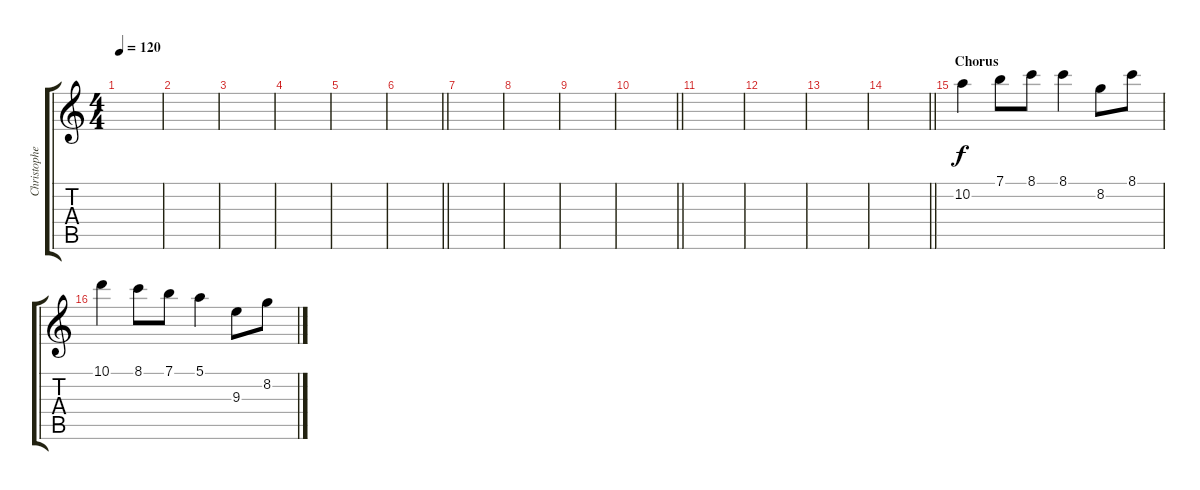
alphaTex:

\track ("Christopher" "Christophe") {instrument distortionguitar}
\staff {score tabs}
\tuning (E4 B3 G3 D3 A2 E2) {hide}
\ts (4 4)
\tempo 120
\clef g2
\ks c
|
|
|
|
|
\barLineRight lightlight
|
|
|
|
\barLineRight lightlight
|
|
|
|
\barLineRight lightlight
|
\section ("" "Chorus")
10.2.4 7.1.8 8.1.8 8.1.4 8.2.8 8.1.8 |
10.1.4 8.1.8 7.1.8 5.1.4 9.3.8 8.2.8
